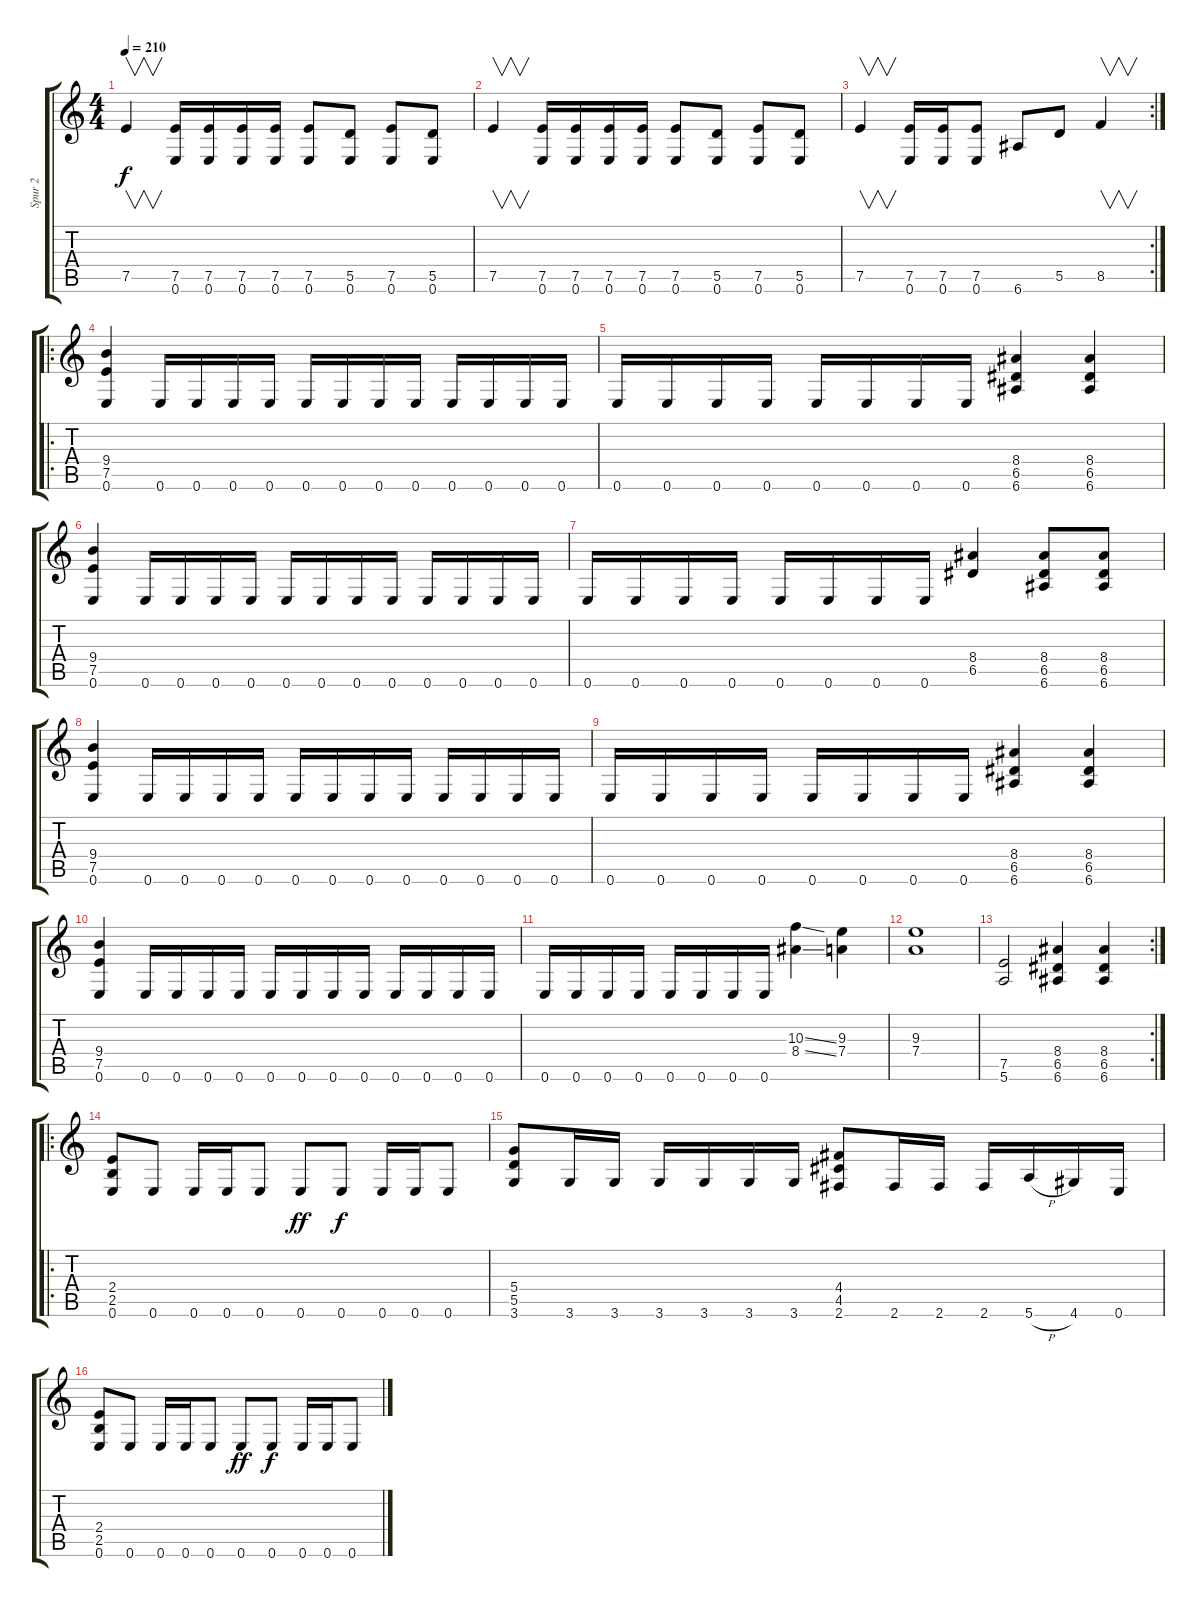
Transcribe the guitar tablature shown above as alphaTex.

\track ("Spur 2" "Spur 2") {instrument distortionguitar}
\staff {score tabs}
\tuning (E4 B3 G3 D3 A2 E2) {hide}
\ts (4 4)
\tempo 210
\clef g2
\ks c
7.5.4{v dy f} (7.5 0.6).16 (7.5 0.6).16 (7.5 0.6).16 (7.5 0.6).16 (7.5 0.6).8 (5.5 0.6).8 (7.5 0.6).8 (5.5 0.6).8 |
7.5.4{v} (7.5 0.6).16 (7.5 0.6).16 (7.5 0.6).16 (7.5 0.6).16 (7.5 0.6).8 (5.5 0.6).8 (7.5 0.6).8 (5.5 0.6).8 |
\rc 2
7.5.4{v} (7.5 0.6).16 (7.5 0.6).16 (7.5 0.6).8 6.6.8 5.5.8 8.5.4{v} |
\ro
(9.4 7.5 0.6).4 0.6.16 0.6.16 0.6.16 0.6.16 0.6.16 0.6.16 0.6.16 0.6.16 0.6.16 0.6.16 0.6.16 0.6.16 |
0.6.16 0.6.16 0.6.16 0.6.16 0.6.16 0.6.16 0.6.16 0.6.16 (8.4 6.5 6.6).4 (8.4 6.5 6.6).4 |
(9.4 7.5 0.6).4 0.6.16 0.6.16 0.6.16 0.6.16 0.6.16 0.6.16 0.6.16 0.6.16 0.6.16 0.6.16 0.6.16 0.6.16 |
0.6.16 0.6.16 0.6.16 0.6.16 0.6.16 0.6.16 0.6.16 0.6.16 (8.4 6.5).4 (8.4 6.5 6.6).8 (8.4 6.5 6.6).8 |
(9.4 7.5 0.6).4 0.6.16 0.6.16 0.6.16 0.6.16 0.6.16 0.6.16 0.6.16 0.6.16 0.6.16 0.6.16 0.6.16 0.6.16 |
0.6.16 0.6.16 0.6.16 0.6.16 0.6.16 0.6.16 0.6.16 0.6.16 (8.4 6.5 6.6).4 (8.4 6.5 6.6).4 |
(9.4 7.5 0.6).4 0.6.16 0.6.16 0.6.16 0.6.16 0.6.16 0.6.16 0.6.16 0.6.16 0.6.16 0.6.16 0.6.16 0.6.16 |
0.6.16 0.6.16 0.6.16 0.6.16 0.6.16 0.6.16 0.6.16 0.6.16 (10.3{ss} 8.4{ss}).4 (9.3 7.4).4 |
(9.3 7.4).1 |
\rc 2
(7.5 5.6).2 (8.4 6.5 6.6).4 (8.4 6.5 6.6).4 |
\ro
(2.4 2.5 0.6).8 0.6.8 0.6.16 0.6.16 0.6.8 0.6.8{dy ff} 0.6.8{dy f} 0.6.16 0.6.16 0.6.8 |
(5.4 5.5 3.6).8 3.6.16 3.6.16 3.6.16 3.6.16 3.6.16 3.6.16 (4.4 4.5 2.6).8 2.6.16 2.6.16 2.6.16 5.6{h}.16 4.6.16 0.6.16 |
(2.4 2.5 0.6).8 0.6.8 0.6.16 0.6.16 0.6.8 0.6.8{dy ff} 0.6.8{dy f} 0.6.16 0.6.16 0.6.8
